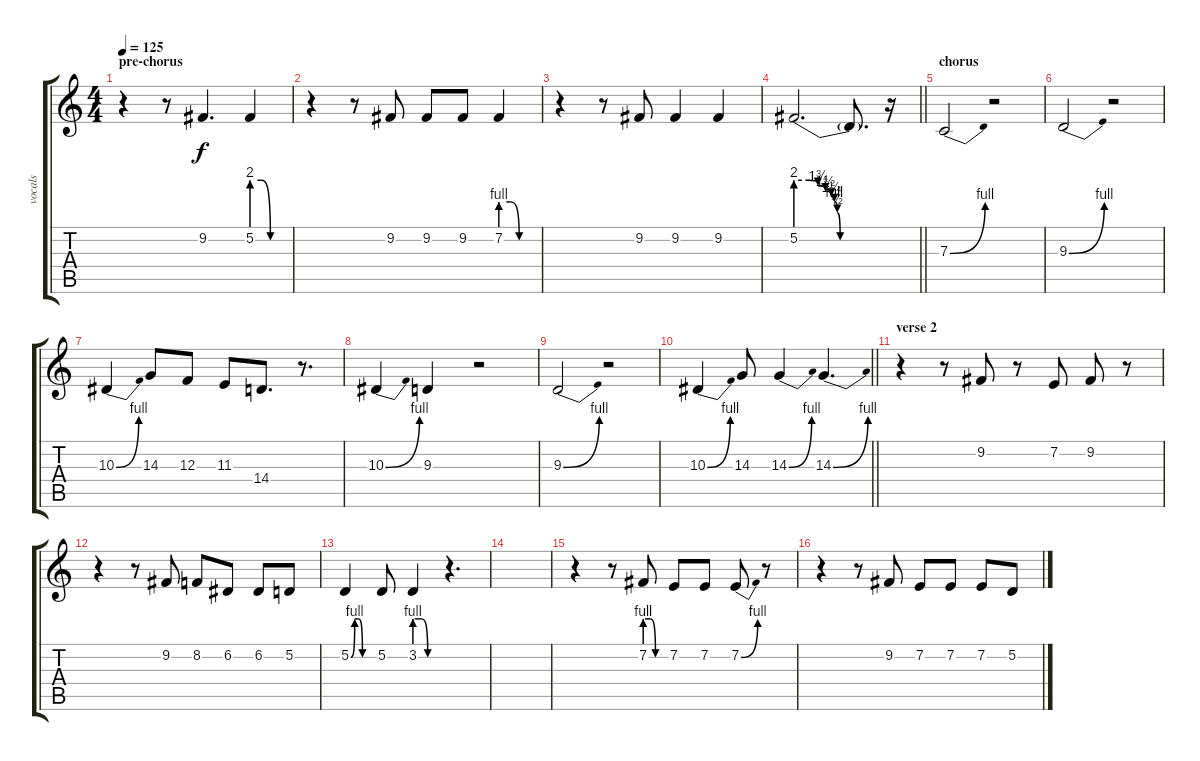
\track ("vocals" "vocals") {instrument lead6voice}
\staff {score tabs}
\tuning (D4 A3 F3 C3 G2 D2) {hide}
\ts (4 4)
\section ("" "pre-chorus")
\tempo 125
\clef g2
\ks c
r.4{dy f} r.8 9.2.4{d} 5.2{be (custom 0 8 15 8 30 0 60 0)}.4 |
r.4 r.8 9.2.8 9.2.8 9.2.8 7.2{be (custom 0 4 15 4 30 0 60 0)}.4 |
r.4 r.8 9.2.8 9.2.4 9.2.4 |
\barLineRight lightlight
5.2{be (custom 0 8 9 8 15 7 20 6 24 5 26 4 28 2 30 0 60 0)}.2{d} 5.2{t}.8{d} r.16 |
\section ("" "chorus")
7.3{be (bend 0 0 60 4)}.2 r.2 |
9.3{be (bend 0 0 60 4)}.2 r.2 |
10.3{be (bend 0 0 60 4)}.4 14.3.8 12.3.8 11.3.8 14.4.8{d} r.8{d} |
10.3{be (bend 0 0 60 4)}.4 9.3.4 r.2 |
9.3{be (bend 0 0 60 4)}.2 r.2 |
\barLineRight lightlight
10.3{be (bend 0 0 60 4)}.4 14.3.8 14.3{be (bend 0 0 60 4)}.4 14.3{be (bend 0 0 60 4)}.4{d} |
\section ("" "verse 2")
r.4 r.8 9.2.8 r.8 7.2.8 9.2.8 r.8 |
r.4 r.8 9.2.8 8.2.8 6.2.8 6.2.8 5.2.8 |
5.2{be (custom 0 0 10 4 20 4 30 0 60 0)}.4 5.2.8 3.2{be (custom 0 4 15 4 30 0 60 0)}.4 r.4{d} |
|
r.4 r.8 7.2{be (custom 0 4 15 4 30 0 60 0)}.8 7.2.8 7.2.8 7.2{be (bend 0 0 60 4)}.8 r.8 |
r.4 r.8 9.2.8 7.2.8 7.2.8 7.2.8 5.2.8
